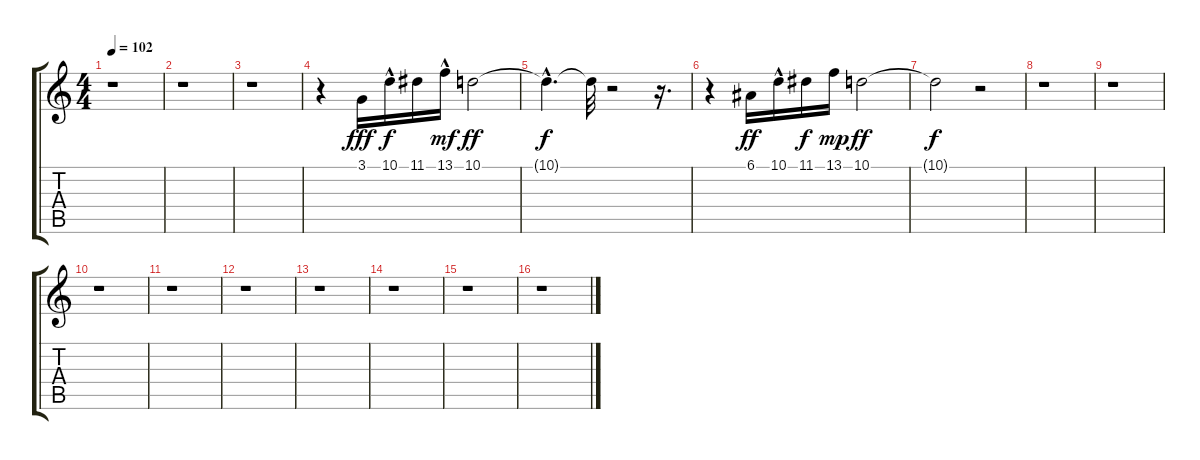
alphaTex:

\track "" {instrument blownbottle}
\staff {score tabs}
\tuning (E4 B3 G3 D3 A2 E2) {hide}
\ts (4 4)
\tempo 102
\clef g2
\ks c
r.1{dy f} |
r.1 |
r.1 |
r.4 3.1.16{dy fff} 10.1{hac}.16{dy f} 11.1.16 13.1{hac}.16{dy mf} 10.1.2{dy ff} |
10.1{hac t}.4{d dy f} 10.1{t}.32 r.2 r.16{d} |
r.4 6.1.16{dy ff} 10.1{hac}.16 11.1.16{dy f} 13.1.16{dy mp} 10.1.2{dy ff} |
10.1{t}.2{dy f} r.2 |
r.1 |
r.1 |
r.1 |
r.1 |
r.1 |
r.1 |
r.1 |
r.1 |
r.1
